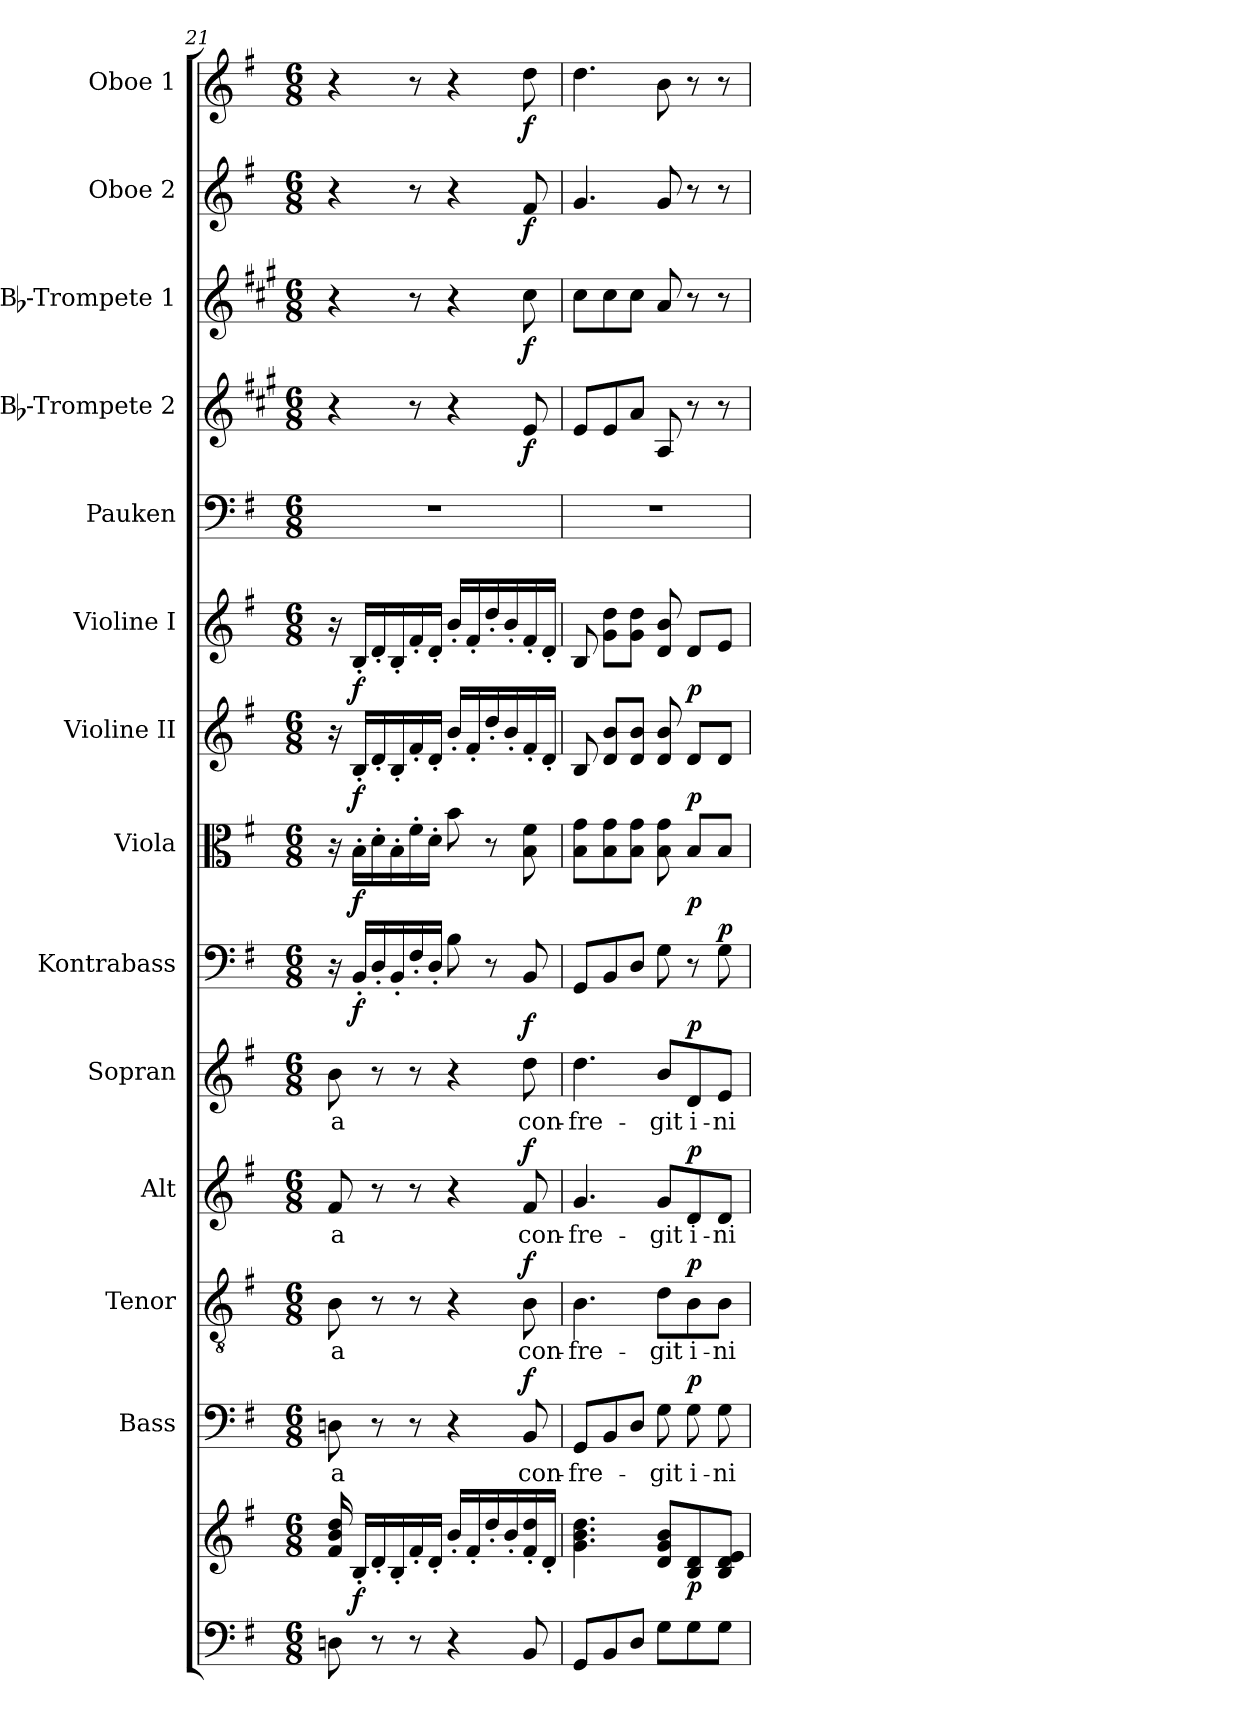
**kern	**kern	**dynam	**kern	**text	**dynam	**kern	**text	**dynam	**kern	**text	**dynam	**kern	**text	**dynam	**kern	**dynam	**kern	**dynam	**kern	**dynam	**kern	**dynam	**kern	**kern	**dynam	**kern	**dynam	**kern	**dynam	**kern	**dynam
*part14	*part14	*part14	*part13	*part13	*part13	*part12	*part12	*part12	*part11	*part11	*part11	*part10	*part10	*part10	*part9	*part9	*part8	*part8	*part7	*part7	*part6	*part6	*part5	*part4	*part4	*part3	*part3	*part2	*part2	*part1	*part1
*staff15	*staff14	*staff14/15	*staff13	*staff13	*staff13	*staff12	*staff12	*staff12	*staff11	*staff11	*staff11	*staff10	*staff10	*staff10	*staff9	*staff9	*staff8	*staff8	*staff7	*staff7	*staff6	*staff6	*staff5	*staff4	*staff4	*staff3	*staff3	*staff2	*staff2	*staff1	*staff1
*	*	*	*I"Bass	*	*	*I"Tenor	*	*	*I"Alt	*	*	*I"Sopran	*	*	*I"Kontrabass	*	*I"Viola	*	*I"Violine II	*	*I"Violine I	*	*I"Pauken	*I"Bb-Trompete 2	*	*I"Bb-Trompete 1	*	*I"Oboe 2	*	*I"Oboe 1	*
*	*	*	*I'B.	*	*	*I'T.	*	*	*I'A.	*	*	*I'S.	*	*	*I'Kb.	*	*I'Vla.	*	*I'Vl. II	*	*I'Vl. I	*	*I'Pk.	*I'Bb Trp. 2	*	*I'Bb Trp. 1	*	*I'Ob. 2	*	*I'Ob. 1	*
*clefF4	*clefG2	*	*clefF4	*	*	*clefGv2	*	*	*clefG2	*	*	*clefG2	*	*	*clefF4	*	*clefC3	*	*clefG2	*	*clefG2	*	*clefF4	*clefG2	*	*clefG2	*	*clefG2	*	*clefG2	*
*	*	*	*	*	*	*	*	*	*	*	*	*	*	*	*ITrd7c12	*	*	*	*	*	*	*	*	*ITrd1c2	*	*ITrd1c2	*	*	*	*	*
*k[f#]	*k[f#]	*	*k[f#]	*	*	*k[f#]	*	*	*k[f#]	*	*	*k[f#]	*	*	*k[f#]	*	*k[f#]	*	*k[f#]	*	*k[f#]	*	*k[f#]	*k[f#]	*	*k[f#]	*	*k[f#]	*	*k[f#]	*
*G:	*G:	*	*G:	*	*	*G:	*	*	*G:	*	*	*G:	*	*	*G:	*	*G:	*	*G:	*	*G:	*	*G:	*G:	*	*G:	*	*G:	*	*G:	*
*M6/8	*M6/8	*	*M6/8	*	*	*M6/8	*	*	*M6/8	*	*	*M6/8	*	*	*M6/8	*	*M6/8	*	*M6/8	*	*M6/8	*	*M6/8	*M6/8	*	*M6/8	*	*M6/8	*	*M6/8	*
=21	=21	=21	=21	=21	=21	=21	=21	=21	=21	=21	=21	=21	=21	=21	=21	=21	=21	=21	=21	=21	=21	=21	=21	=21	=21	=21	=21	=21	=21	=21	=21
!	!	!	!	!LO:LY:b	!	!	!LO:LY:b	!	!	!LO:LY:b	!	!	!LO:LY:b	!	!	!	!	!	!	!	!	!	!	!	!	!	!	!	!	!	!
8Dn\	16f#/ 16b/ 16dd/	.	8Dn\	-a	.	8B\	-a	.	8f#/	-a	.	8b\	-a	.	16r	.	16r	.	16r	.	16r	.	2.r	4r	.	4r	.	4r	.	4r	.
!	!	!LO:DY:b	!	!	!	!	!	!	!	!	!	!	!	!	!	!LO:DY:b	!	!LO:DY:b	!	!LO:DY:b	!	!LO:DY:b	!	!	!	!	!	!	!	!	!
.	16B'</LL	f	.	.	.	.	.	.	.	.	.	.	.	.	16BBB'</LL	f	16B'>\LL	f	16B'</LL	f	16B'</LL	f	.	.	.	.	.	.	.	.	.
8r	16d'</	.	8r	.	.	8r	.	.	8r	.	.	8r	.	.	16DD'</	.	16d'>\	.	16d'</	.	16d'</	.	.	.	.	.	.	.	.	.	.
.	16B'</	.	.	.	.	.	.	.	.	.	.	.	.	.	16BBB'</	.	16B'>\	.	16B'</	.	16B'</	.	.	.	.	.	.	.	.	.	.
8r	16f#'</	.	8r	.	.	8r	.	.	8r	.	.	8r	.	.	16FF#'</	.	16f#'>\	.	16f#'</	.	16f#'</	.	.	8r	.	8r	.	8r	.	8r	.
.	16d'</JJ	.	.	.	.	.	.	.	.	.	.	.	.	.	16DD'</JJ	.	16d'>\JJ	.	16d'</JJ	.	16d'</JJ	.	.	.	.	.	.	.	.	.	.
4r	16b'</LL	.	4r	.	.	4r	.	.	4r	.	.	4r	.	.	8BB\	.	8b\	.	16b'</LL	.	16b'</LL	.	.	4r	.	4r	.	4r	.	4r	.
.	16f#'</	.	.	.	.	.	.	.	.	.	.	.	.	.	.	.	.	.	16f#'</	.	16f#'</	.	.	.	.	.	.	.	.	.	.
.	16dd'</	.	.	.	.	.	.	.	.	.	.	.	.	.	8r	.	8r	.	16dd'</	.	16dd'</	.	.	.	.	.	.	.	.	.	.
.	16b'</	.	.	.	.	.	.	.	.	.	.	.	.	.	.	.	.	.	16b'</	.	16b'</	.	.	.	.	.	.	.	.	.	.
!	!	!	!	!LO:LY:b	!LO:DY:a	!	!LO:LY:b	!LO:DY:a	!	!LO:LY:b	!LO:DY:a	!	!LO:LY:b	!LO:DY:a	!	!	!	!	!	!	!	!	!	!	!LO:DY:b	!	!LO:DY:b	!	!LO:DY:b	!	!LO:DY:b
8BB/	16f#/'< 16dd/'<	.	8BB/	con-	f	8B\	con-	f	8f#/	con-	f	8dd\	con-	f	8BBB/	.	8B\ 8f#\	.	16f#'</	.	16f#'</	.	.	8d/	f	8b\	f	8f#/	f	8dd\	f
.	16d'</JJ	.	.	.	.	.	.	.	.	.	.	.	.	.	.	.	.	.	16d'</JJ	.	16d'</JJ	.	.	.	.	.	.	.	.	.	.
=22	=22	=22	=22	=22	=22	=22	=22	=22	=22	=22	=22	=22	=22	=22	=22	=22	=22	=22	=22	=22	=22	=22	=22	=22	=22	=22	=22	=22	=22	=22	=22
!	!	!	!	!LO:LY:b	!	!	!LO:LY:b	!	!	!LO:LY:b	!	!	!LO:LY:b	!	!	!	!	!	!	!	!	!	!	!	!	!	!	!	!	!	!
8GG/L	4.g\ 4.b\ 4.dd\	.	8GG/L	-fre-	.	4.B\	-fre-	.	4.g/	-fre-	.	4.dd\	-fre-	.	8GGG/L	.	8B\ 8g\L	.	8B/	.	8B/	.	2.r	8d/L	.	8b\L	.	4.g/	.	4.dd\	.
8BB/	.	.	8BB/	.	.	.	.	.	.	.	.	.	.	.	8BBB/	.	8B\ 8g\	.	8d/ 8b/L	.	8g\ 8dd\L	.	.	8d/	.	8b\	.	.	.	.	.
8D/J	.	.	8D/J	.	.	.	.	.	.	.	.	.	.	.	8DD/J	.	8B\ 8g\J	.	8d/ 8b/J	.	8g\ 8dd\J	.	.	8g/J	.	8b\J	.	.	.	.	.
!	!	!	!	!LO:LY:b	!	!	!LO:LY:b	!	!	!LO:LY:b	!	!	!LO:LY:b	!	!	!	!	!	!	!	!	!	!	!	!	!	!	!	!	!	!
8G\L	8d/ 8g/ 8b/L	.	8G\	-git	.	8d\L	-git	.	8g/L	-git	.	8b/L	-git	.	8GG\	.	8B\ 8g\	.	8d/ 8b/	.	8d/ 8b/	.	.	8G/	.	8g/	.	8g/	.	8b\	.
!	!	!LO:DY:b	!	!LO:LY:b	!LO:DY:a	!	!LO:LY:b	!LO:DY:a	!	!LO:LY:b	!LO:DY:a	!	!LO:LY:b	!LO:DY:a	!	!	!	!LO:DY:b	!	!LO:DY:b	!	!LO:DY:b	!	!	!	!	!	!	!	!	!
8G\	8B/ 8d/	p	8G\	i-	p	8B\	i-	p	8d/	i-	p	8d/	i-	p	8r	.	8B/L	p	8d/L	p	8d/L	p	.	8r	.	8r	.	8r	.	8r	.
!	!	!	!	!LO:LY:b	!	!	!LO:LY:b	!	!	!LO:LY:b	!	!	!LO:LY:b	!	!	!LO:DY:a	!	!	!	!	!	!	!	!	!	!	!	!	!	!	!
8G\J	8B/ 8d/ 8e/J	.	8G\	-ni-	.	8B\J	-ni-	.	8d/J	-ni-	.	8e/J	-ni-	.	8GG\	p	8B/J	.	8d/J	.	8e/J	.	.	8r	.	8r	.	8r	.	8r	.
=	=	=	=	=	=	=	=	=	=	=	=	=	=	=	=	=	=	=	=	=	=	=	=	=	=	=	=	=	=	=	=
*-	*-	*-	*-	*-	*-	*-	*-	*-	*-	*-	*-	*-	*-	*-	*-	*-	*-	*-	*-	*-	*-	*-	*-	*-	*-	*-	*-	*-	*-	*-	*-
